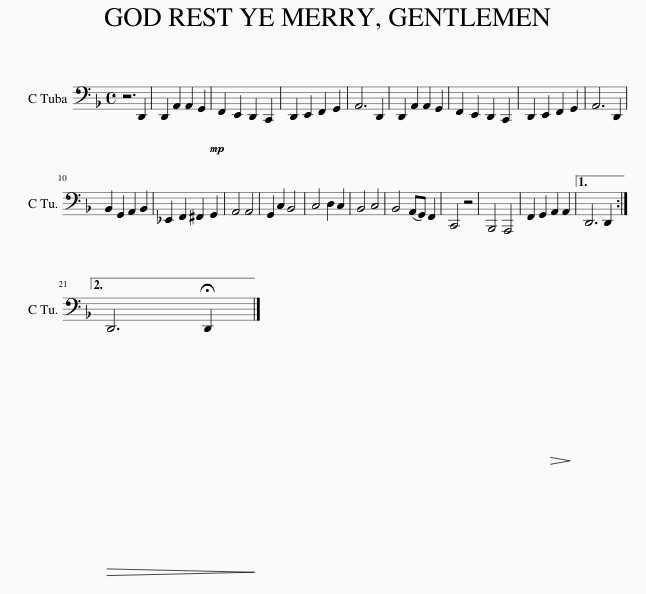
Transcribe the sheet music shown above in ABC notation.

X:1
L:1/8
M:4/4
I:linebreak $
K:F
V:1 bass
V:1
 z6!mp! D,,2 | D,,2 A,,2 A,,2 G,,2 | F,,2 E,,2 D,,2 C,,2 | D,,2 E,,2 F,,2 G,,2 | A,,6 D,,2 | %5
 D,,2 A,,2 A,,2 G,,2 | F,,2 E,,2 D,,2 C,,2 | D,,2 E,,2 F,,2 G,,2 | A,,6 D,,2 |$ B,,2 G,,2 A,,2 B,,2 | %10
 _E,,2 F,,2 ^F,,2 G,,2 | A,,4 A,,4 | G,,2 C,2 B,,4 | C,4 D,2 C,2 | B,,4 C,4 | %15
 B,,4 (A,,G,,) F,,2 | C,,4 z4 | B,,,4 A,,,4 | F,,2 G,,2!>(! A,,2 A,,2!>)! |1 D,,6 D,,2 :|2$ %20
!>(! D,,6 !fermata!D,,2!>)! |] %21
